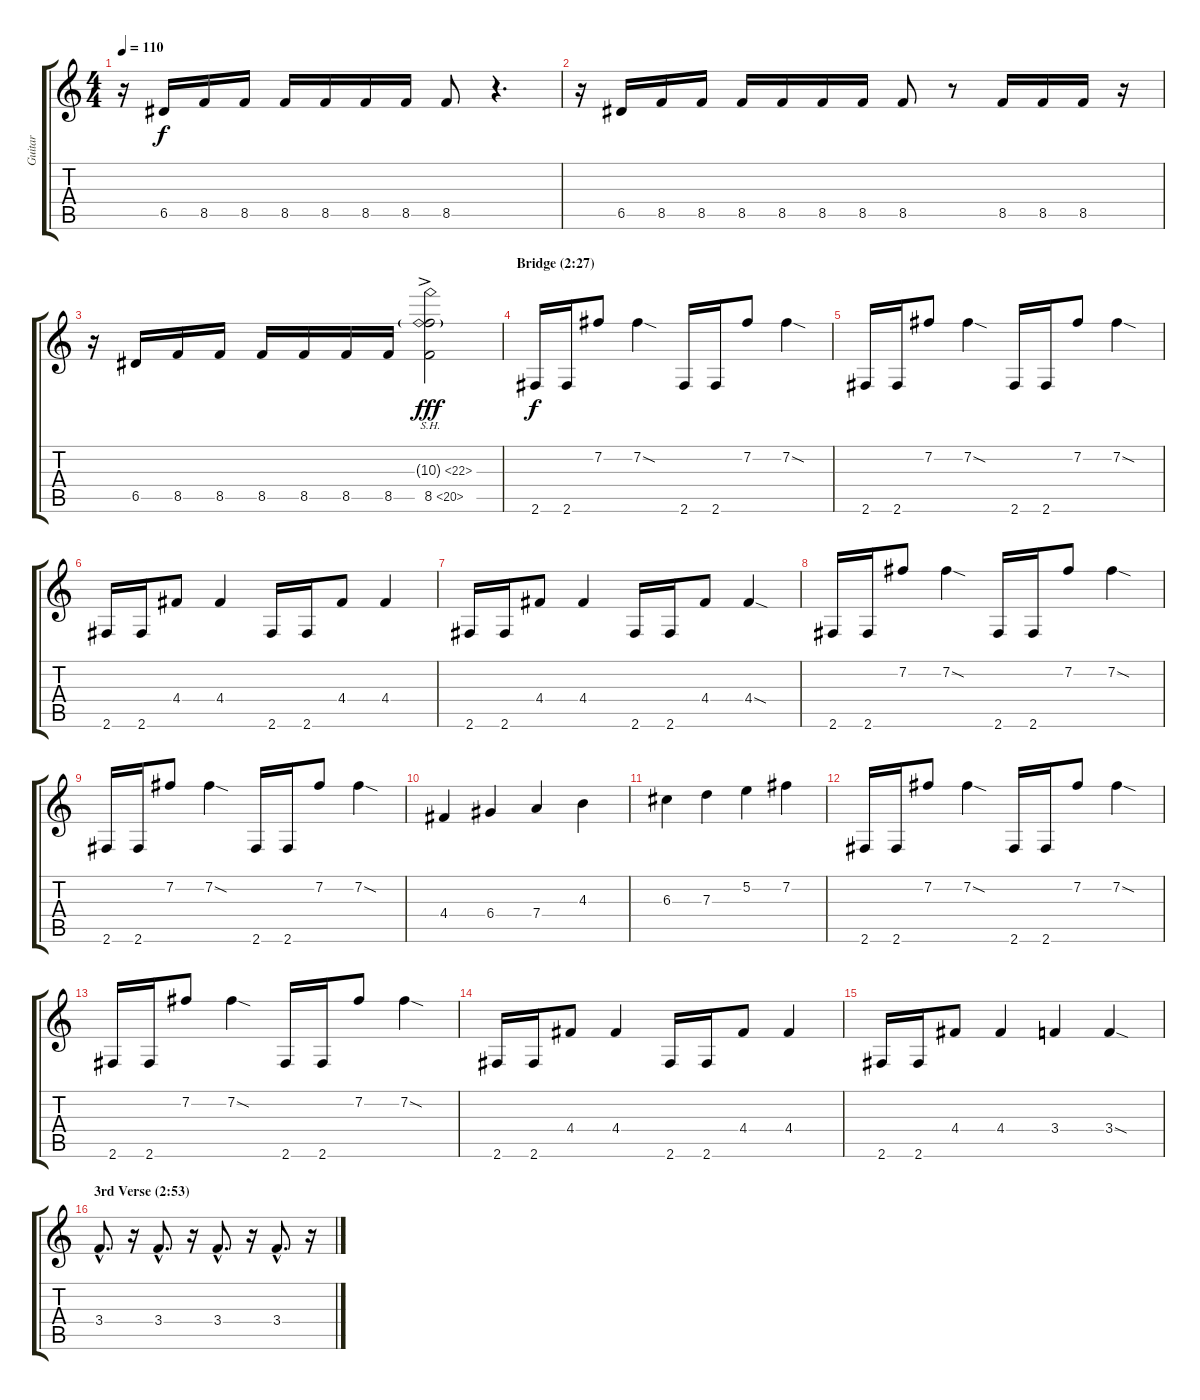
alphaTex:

\track ("Guitar" "Guitar") {instrument electricguitarclean}
\staff {score tabs}
\tuning (E4 B3 G3 D3 A2 E2) {hide}
\ts (4 4)
\tempo 110
\clef g2
\ks c
r.16{dy f balance 16} 6.5.16 8.5.16 8.5.16 8.5.16 8.5.16 8.5.16 8.5.16 8.5.8 r.4{d} |
r.16{balance 16} 6.5.16 8.5.16 8.5.16 8.5.16 8.5.16 8.5.16 8.5.16 8.5.8 r.8 8.5.16 8.5.16 8.5.16 r.16 |
r.16{balance 16} 6.5.16 8.5.16 8.5.16 8.5.16 8.5.16 8.5.16 8.5.16 (10.3{sh 12 g} 8.5{sh 12 ac}).2{dy fff balance 8 instrument distortionguitar} |
\section ("" "Bridge (2:27)")
2.6.16{dy f volume 16 instrument distortionguitar} 2.6.16 7.2.8 7.2{sod}.4 2.6.16 2.6.16 7.2.8 7.2{sod}.4 |
2.6.16{volume 16 instrument distortionguitar} 2.6.16 7.2.8 7.2{sod}.4 2.6.16 2.6.16 7.2.8 7.2{sod}.4 |
2.6.16{volume 16 instrument distortionguitar} 2.6.16 4.4.8 4.4.4 2.6.16 2.6.16 4.4.8 4.4.4 |
2.6.16{volume 16 instrument distortionguitar} 2.6.16 4.4.8 4.4.4 2.6.16 2.6.16 4.4.8 4.4{sod}.4 |
2.6.16{volume 16 instrument distortionguitar} 2.6.16 7.2.8 7.2{sod}.4 2.6.16 2.6.16 7.2.8 7.2{sod}.4 |
2.6.16{volume 16 instrument distortionguitar} 2.6.16 7.2.8 7.2{sod}.4 2.6.16 2.6.16 7.2.8 7.2{sod}.4 |
4.4.4{volume 16 instrument distortionguitar} 6.4.4 7.4.4 4.3.4 |
6.3.4{volume 16 instrument distortionguitar} 7.3.4 5.2.4 7.2.4 |
2.6.16{volume 16 instrument distortionguitar} 2.6.16 7.2.8 7.2{sod}.4 2.6.16 2.6.16 7.2.8 7.2{sod}.4 |
2.6.16{volume 16 instrument distortionguitar} 2.6.16 7.2.8 7.2{sod}.4 2.6.16 2.6.16 7.2.8 7.2{sod}.4 |
2.6.16{volume 16 instrument distortionguitar} 2.6.16 4.4.8 4.4.4 2.6.16 2.6.16 4.4.8 4.4.4 |
2.6.16{volume 16 instrument distortionguitar} 2.6.16 4.4.8 4.4.4 3.4.4 3.4{sod}.4 |
\section ("" "3rd Verse (2:53)")
3.4{hac}.8{d volume 13 instrument electricguitarclean} r.16 3.4{hac}.8{d} r.16 3.4{hac}.8{d} r.16 3.4{hac}.8{d} r.16
